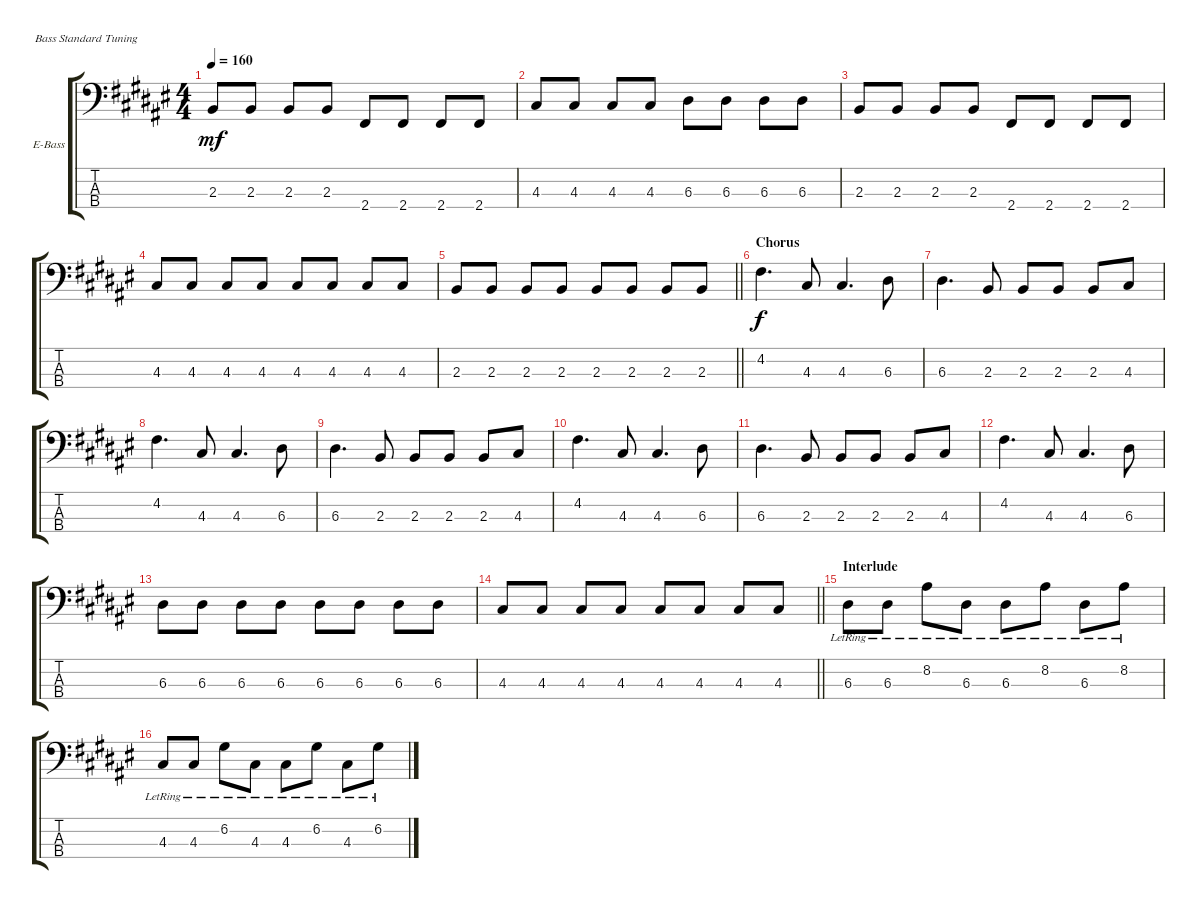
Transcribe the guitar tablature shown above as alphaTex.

\bracketExtendMode groupsimilarinstruments
\firstSystemTrackNameOrientation horizontal
\otherSystemsTrackNameOrientation horizontal
\track ("Bass" "E-Bass") {instrument electricbasspick}
\staff {score tabs}
\tuning (G2 D2 A1 E1)
\ts (4 4)
\tempo 160
\clef f4
\ks d#minor
2.3.8{dy mf} 2.3.8 2.3.8 2.3.8 2.4.8 2.4.8 2.4.8 2.4.8 |
4.3.8 4.3.8 4.3.8 4.3.8 6.3.8 6.3.8 6.3.8 6.3.8 |
2.3.8 2.3.8 2.3.8 2.3.8 2.4.8 2.4.8 2.4.8 2.4.8 |
4.3.8 4.3.8 4.3.8 4.3.8 4.3.8 4.3.8 4.3.8 4.3.8 |
\barLineRight lightlight
2.3.8 2.3.8 2.3.8 2.3.8 2.3.8 2.3.8 2.3.8 2.3.8 |
\section ("" "Chorus")
4.2.4{d dy f} 4.3.8 4.3.4{d} 6.3.8 |
6.3.4{d} 2.3.8 2.3.8 2.3.8 2.3.8 4.3.8 |
4.2.4{d} 4.3.8 4.3.4{d} 6.3.8 |
6.3.4{d} 2.3.8 2.3.8 2.3.8 2.3.8 4.3.8 |
4.2.4{d} 4.3.8 4.3.4{d} 6.3.8 |
6.3.4{d} 2.3.8 2.3.8 2.3.8 2.3.8 4.3.8 |
4.2.4{d} 4.3.8 4.3.4{d} 6.3.8 |
6.3.8 6.3.8 6.3.8 6.3.8 6.3.8 6.3.8 6.3.8 6.3.8 |
\barLineRight lightlight
4.3.8 4.3.8 4.3.8 4.3.8 4.3.8 4.3.8 4.3.8 4.3.8 |
\section ("" "Interlude")
6.3{lr}.8 6.3{lr}.8 8.2{lr}.8 6.3{lr}.8 6.3{lr}.8 8.2{lr}.8 6.3{lr}.8 8.2{lr}.8 |
4.3{lr}.8 4.3{lr}.8 6.2{lr}.8 4.3{lr}.8 4.3{lr}.8 6.2{lr}.8 4.3{lr}.8 6.2{lr}.8
